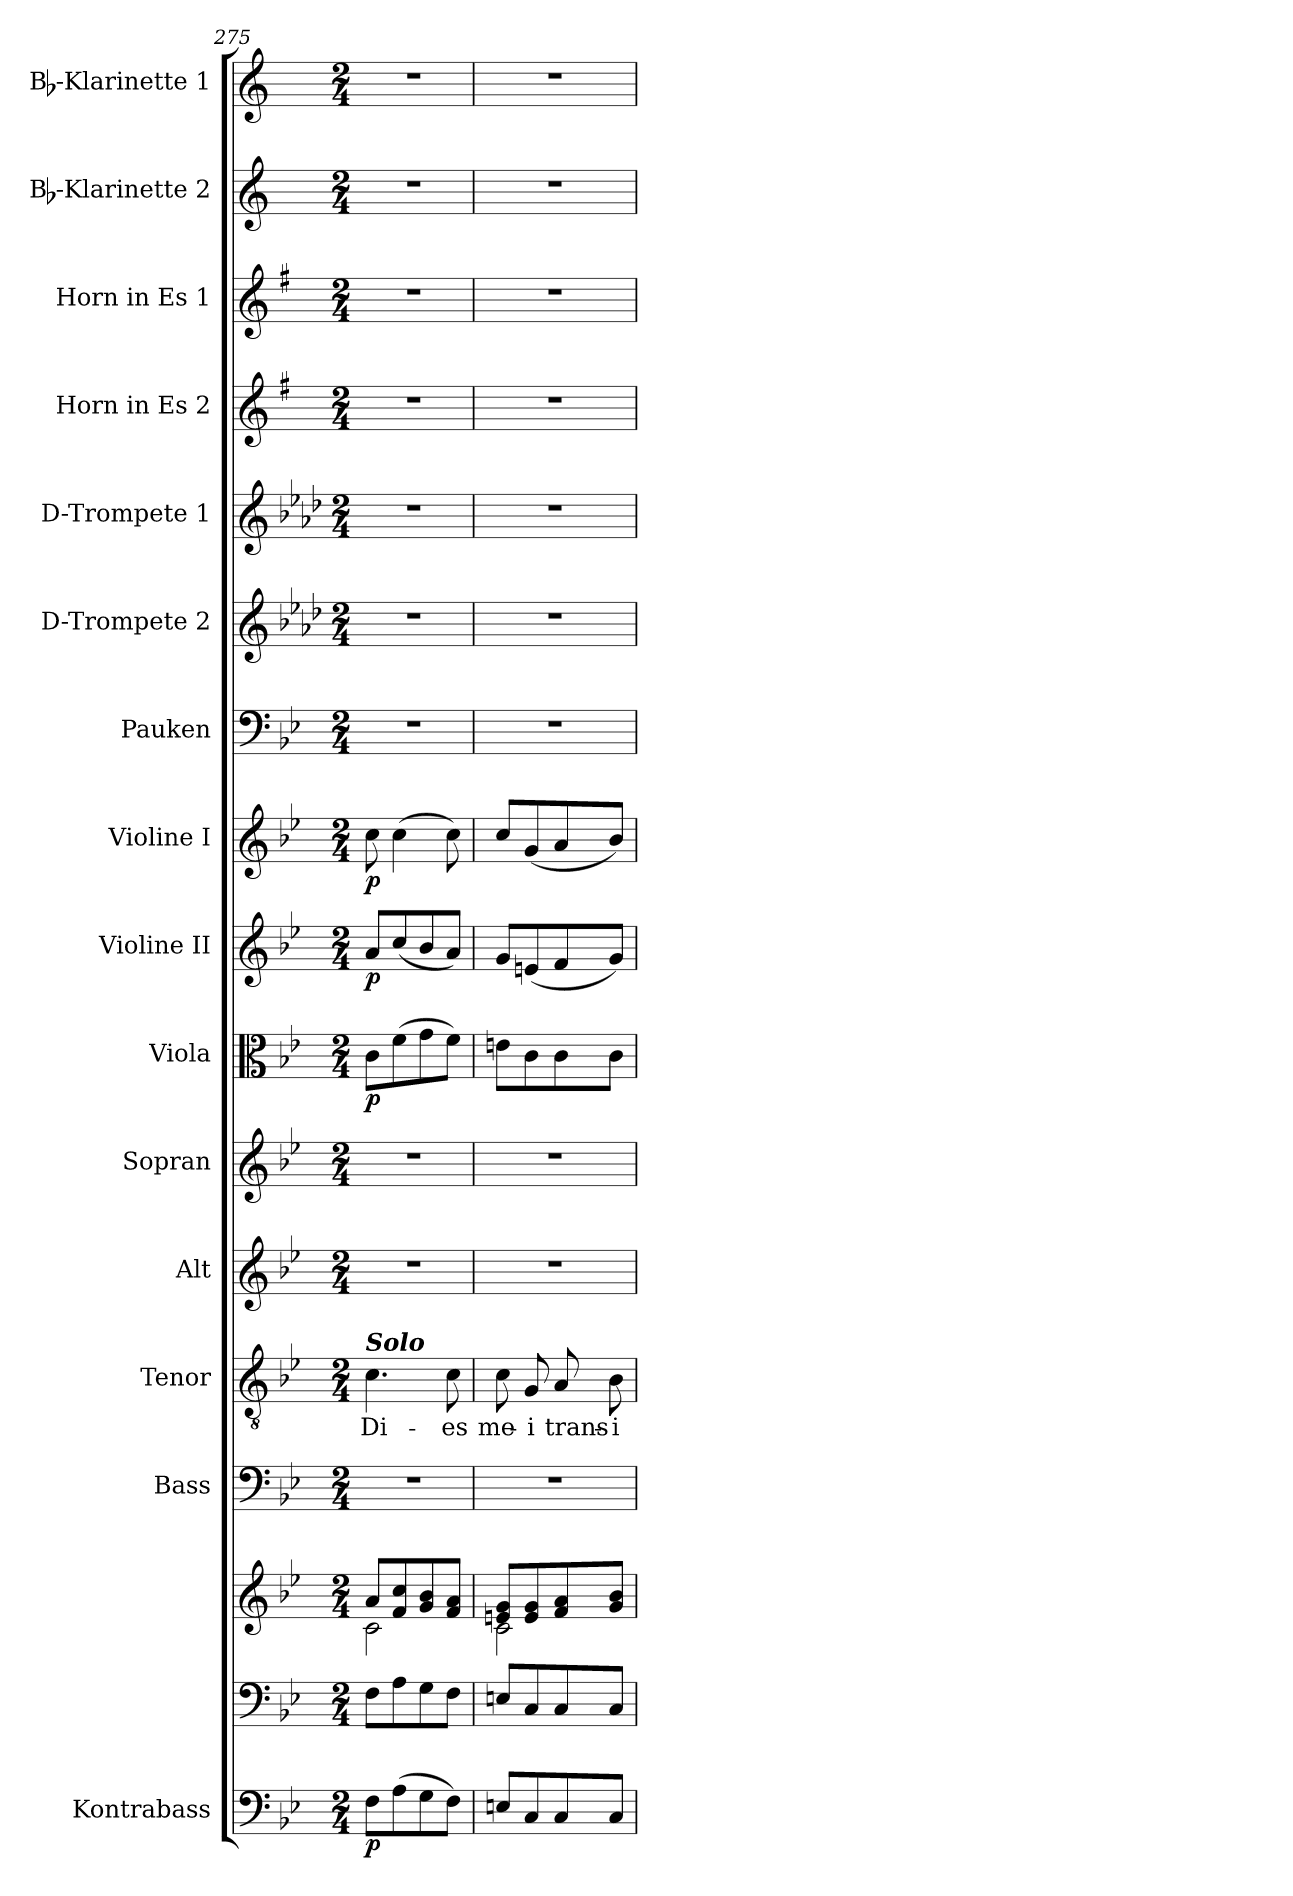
**kern	**dynam	**kern	**kern	**kern	**kern	**text	**kern	**kern	**kern	**dynam	**kern	**dynam	**kern	**dynam	**kern	**kern	**kern	**kern	**kern	**kern	**kern
*part16	*part16	*part15	*part15	*part14	*part13	*part13	*part12	*part11	*part10	*part10	*part9	*part9	*part8	*part8	*part7	*part6	*part5	*part4	*part3	*part2	*part1
*staff17	*staff17	*staff16	*staff15	*staff14	*staff13	*staff13	*staff12	*staff11	*staff10	*staff10	*staff9	*staff9	*staff8	*staff8	*staff7	*staff6	*staff5	*staff4	*staff3	*staff2	*staff1
*I"Kontrabass	*	*	*	*I"Bass	*I"Tenor	*	*I"Alt	*I"Sopran	*I"Viola	*	*I"Violine II	*	*I"Violine I	*	*I"Pauken	*I"D-Trompete 2	*I"D-Trompete 1	*I"Horn in Es 2	*I"Horn in Es 1	*I"Bb-Klarinette 2	*I"Bb-Klarinette 1
*I'Kb.	*	*	*	*I'B.	*I'T.	*	*I'A.	*I'S.	*I'Vla.	*	*I'Vl. II	*	*I'Vl. I	*	*I'Pk.	*I'D Trp. 2	*I'D Trp. 1	*	*	*I'Bb Kl. 2	*I'Bb Kl. 1
!!LO:PB:g=z
*clefF4	*	*clefF4	*clefG2	*clefF4	*clefGv2	*	*clefG2	*clefG2	*clefC3	*	*clefG2	*	*clefG2	*	*clefF4	*clefG2	*clefG2	*clefG2	*clefG2	*clefG2	*clefG2
*ITrd7c12	*	*	*	*	*	*	*	*	*	*	*	*	*	*	*	*ITrd-1c-2	*ITrd-1c-2	*ITrd5c9	*ITrd5c9	*ITrd1c2	*ITrd1c2
*k[b-e-]	*	*k[b-e-]	*k[b-e-]	*k[b-e-]	*k[b-e-]	*	*k[b-e-]	*k[b-e-]	*k[b-e-]	*	*k[b-e-]	*	*k[b-e-]	*	*k[b-e-]	*k[b-e-]	*k[b-e-]	*k[b-e-]	*k[b-e-]	*k[b-e-]	*k[b-e-]
*B-:	*	*B-:	*B-:	*B-:	*B-:	*	*B-:	*B-:	*B-:	*	*B-:	*	*B-:	*	*B-:	*B-:	*B-:	*B-:	*B-:	*B-:	*B-:
*M2/4	*	*M2/4	*M2/4	*M2/4	*M2/4	*	*M2/4	*M2/4	*M2/4	*	*M2/4	*	*M2/4	*	*M2/4	*M2/4	*M2/4	*M2/4	*M2/4	*M2/4	*M2/4
=275	=275	=275	=275	=275	=275	=275	=275	=275	=275	=275	=275	=275	=275	=275	=275	=275	=275	=275	=275	=275	=275
*	*	*	*^	*	*	*	*	*	*	*	*	*	*	*	*	*	*	*	*	*	*
!	!	!	!	!	!	!LO:TX:a:Bi:t=Solo	!	!	!	!	!	!	!	!	!	!	!	!	!	!	!	!
!	!LO:DY:b	!	!	!	!	!	!LO:LY:b	!	!	!	!LO:DY:b	!	!LO:DY:b	!	!LO:DY:b	!	!	!	!	!	!	!
8FF\L	p	8F\L	8a/L	2c\	2r	4.c\	Di-	2r	2r	8c\L	p	8a/L	p	8cc\	p	2r	2r	2r	2r	2r	2r	2r
(>8AA\	.	8A\	8f/ 8cc/	.	.	.	.	.	.	(>8f\	.	(<8cc/	.	(>4cc\	.	.	.	.	.	.	.	.
8GG\	.	8G\	8g/ 8b-/	.	.	.	.	.	.	8g\	.	8b-/	.	.	.	.	.	.	.	.	.	.
!	!	!	!	!	!	!	!LO:LY:b	!	!	!	!	!	!	!	!	!	!	!	!	!	!	!
8FF\J)	.	8F\J	8f/ 8a/J	.	.	8c\	-es	.	.	8f\J)	.	8a/J)	.	8cc\)	.	.	.	.	.	.	.	.
=276	=276	=276	=276	=276	=276	=276	=276	=276	=276	=276	=276	=276	=276	=276	=276	=276	=276	=276	=276	=276	=276	=276
!	!	!	!	!	!	!	!LO:LY:b	!	!	!	!	!	!	!	!	!	!	!	!	!	!	!
8EEn/L	.	8En/L	8en/ 8g/L	2c\	2r	8c\	me-	2r	2r	8en\L	.	8g/L	.	8cc/L	.	2r	2r	2r	2r	2r	2r	2r
!	!	!	!	!	!	!	!LO:LY:b	!	!	!	!	!	!	!	!	!	!	!	!	!	!	!
8CC/	.	8C/	8e/ 8g/	.	.	8G/	-i	.	.	8c\	.	(<8en/	.	(<8g/	.	.	.	.	.	.	.	.
!	!	!	!	!	!	!	!LO:LY:b	!	!	!	!	!	!	!	!	!	!	!	!	!	!	!
8CC/	.	8C/	8f/ 8a/	.	.	8A/	trans-	.	.	8c\	.	8f/	.	8a/	.	.	.	.	.	.	.	.
!	!	!	!	!	!	!	!LO:LY:b	!	!	!	!	!	!	!	!	!	!	!	!	!	!	!
8CC/J	.	8C/J	8g/ 8b-/J	.	.	8B-\	-i-	.	.	8c\J	.	8g/J)	.	8b-/J)	.	.	.	.	.	.	.	.
*	*	*	*v	*v	*	*	*	*	*	*	*	*	*	*	*	*	*	*	*	*	*	*
=	=	=	=	=	=	=	=	=	=	=	=	=	=	=	=	=	=	=	=	=	=
*-	*-	*-	*-	*-	*-	*-	*-	*-	*-	*-	*-	*-	*-	*-	*-	*-	*-	*-	*-	*-	*-
